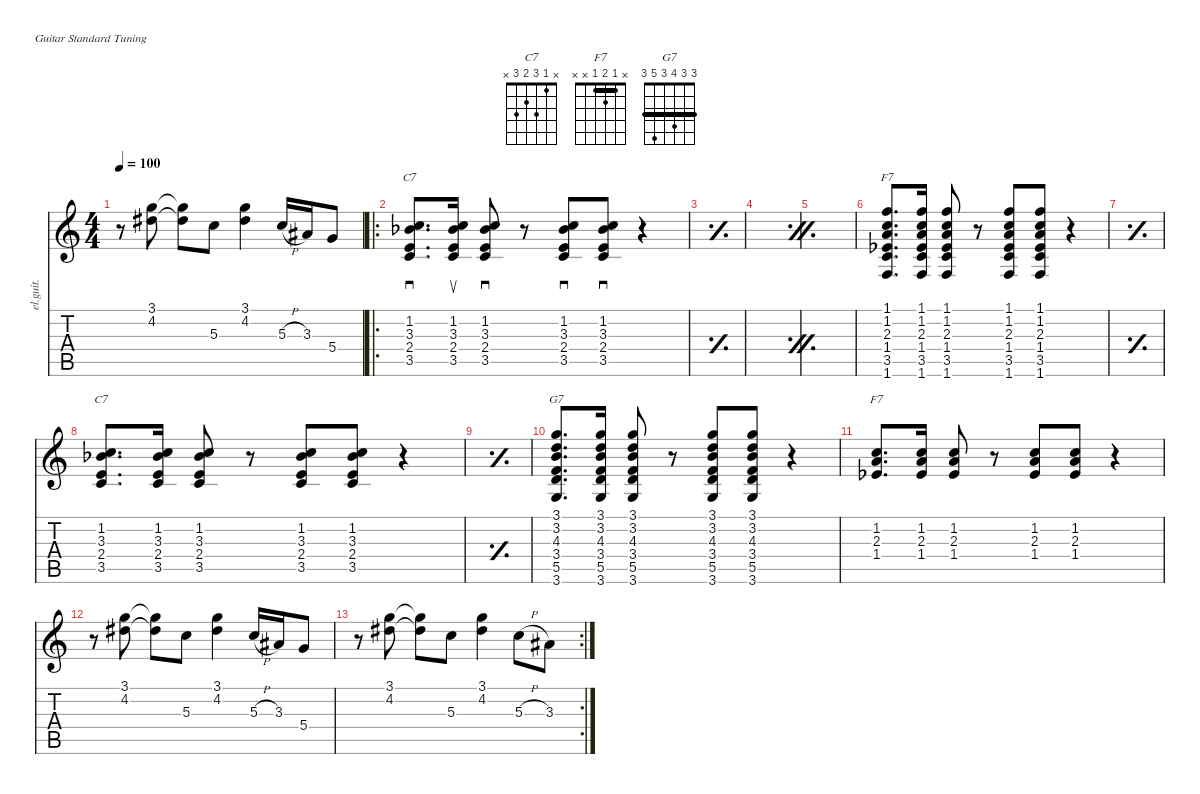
\defaultSystemsLayout 4
\hideDynamics
\bracketExtendMode nobrackets
\otherSystemsTrackNameOrientation horizontal
\track ("Clean Guitar" "el.guit.") {instrument electricguitarclean}
\staff {score tabs}
\tuning (E4 B3 G3 D3 A2 E2)
\chord ("C7" x 1 3 2 3 x) {showfingering false}
\chord ("F7" 1 1 2 1 3 1) {barre (1 1 1)}
\chord ("G7" 3 3 4 3 5 3) {barre (3 3 3)}
\chord ("F7" x 1 2 1 x x) {barre 1}
\ts (4 4)
\tempo 100
\clef g2
\ks c
r.8{dy mf instrument electricguitarclean beam Down} (3.1 4.2{acc #}).8{beam Down} (3.1{t} 4.2{t acc #}).8{beam Down} 5.3.8{beam Down} (3.1 4.2{acc #}).4{beam Down} 5.3{h}.16{beam Up} 3.3{acc #}.16{beam Up} 5.4.8{beam Up} |
\ro
(3.5 2.4 3.3{acc b} 1.2).8{d sd ch "C7" beam Up} (3.5 2.4 3.3{acc b} 1.2).16{su beam Up} (3.5 2.4 3.3{acc b} 1.2).8{sd beam Up} r.8{beam Up} (3.5 2.4 3.3{acc b} 1.2).8{sd beam Up} (3.5 2.4 3.3{acc b} 1.2).8{sd beam Up} r.4{beam Up} |
\simile simple
|
\simile firstofdouble
|
\simile secondofdouble
|
\simile none
(1.6 3.5 1.4{acc b} 2.3 1.2 1.1).8{d ch "F7" beam Up} (1.6 3.5 1.4{acc b} 2.3 1.2 1.1).16{beam Up} (1.6 3.5 1.4{acc b} 2.3 1.2 1.1).8{beam Up} r.8{beam Up} (1.6 3.5 1.4{acc b} 2.3 1.2 1.1).8{beam Up} (1.6 3.5 1.4{acc b} 2.3 1.2 1.1).8{beam Up} r.4{beam Up} |
\simile simple
|
\simile none
(3.5 2.4 3.3{acc b} 1.2).8{d ch "C7" beam Up} (3.5 2.4 3.3{acc b} 1.2).16{beam Up} (3.5 2.4 3.3{acc b} 1.2).8{beam Up} r.8{beam Up} (3.5 2.4 3.3{acc b} 1.2).8{beam Up} (3.5 2.4 3.3{acc b} 1.2).8{beam Up} r.4{beam Up} |
\simile simple
|
\simile none
(3.6 5.5 3.4 4.3 3.2 3.1).8{d ch "G7" beam Up} (3.6 5.5 3.4 4.3 3.2 3.1).16{beam Up} (3.6 5.5 3.4 4.3 3.2 3.1).8{beam Up} r.8{beam Up} (3.6 5.5 3.4 4.3 3.2 3.1).8{beam Up} (3.6 5.5 3.4 4.3 3.2 3.1).8{beam Up} r.4{beam Up} |
(1.4{acc b} 2.3 1.2).8{d ch "F7" beam Up} (1.4{acc b} 2.3 1.2).16{beam Up} (1.4{acc b} 2.3 1.2).8{beam Up} r.8{beam Up} (1.4{acc b} 2.3 1.2).8{beam Up} (1.4{acc b} 2.3 1.2).8{beam Up} r.4{beam Up} |
r.8{beam Down} (3.1 4.2{acc #}).8{beam Down} (3.1{t} 4.2{t acc #}).8{beam Down} 5.3.8{beam Down} (3.1 4.2{acc #}).4{beam Down} 5.3{h}.16{beam Up} 3.3{acc #}.16{beam Up} 5.4.8{beam Up} |
\rc 2
r.8{beam Down} (3.1 4.2{acc #}).8{beam Down} (3.1{t} 4.2{t acc #}).8{beam Down} 5.3.8{beam Down} (3.1 4.2{acc #}).4{beam Down} 5.3{h}.8{beam Down} 3.3{acc #}.8{beam Down}
